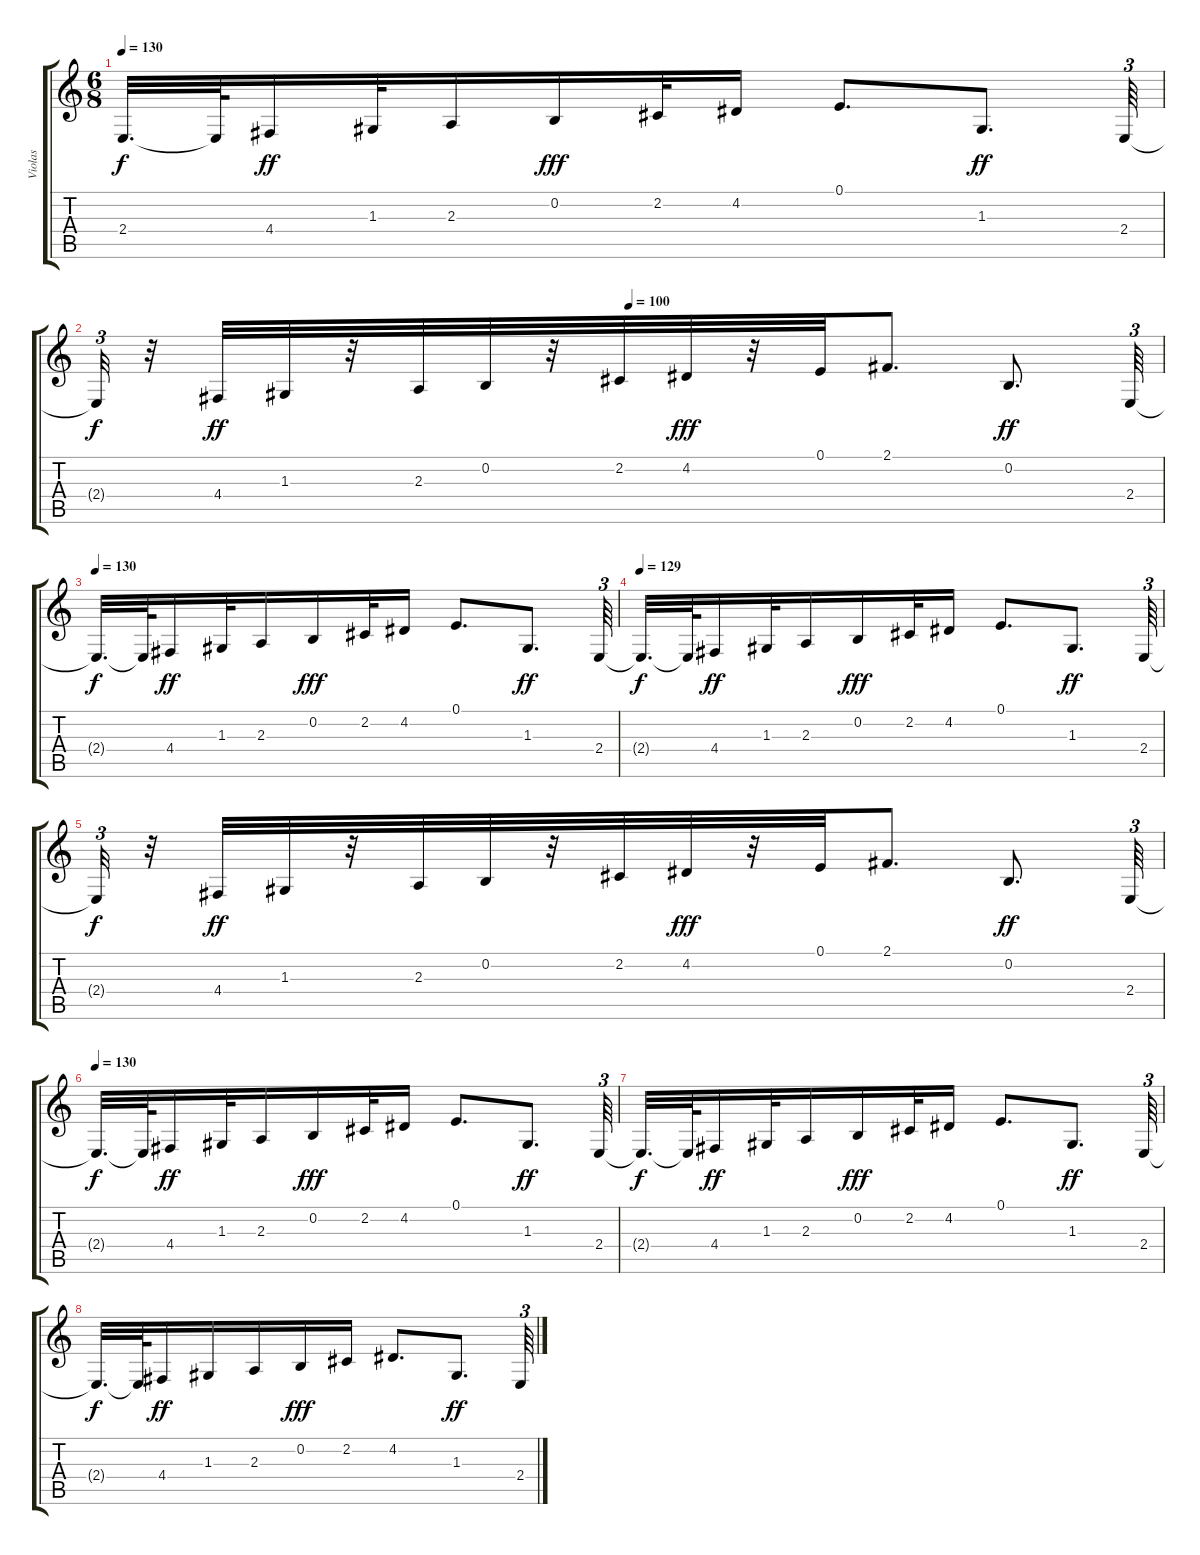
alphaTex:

\track ("Violas" "Violas") {instrument pizzicatostrings}
\staff {score tabs}
\tuning (E4 B3 G3 D3 A2 E2) {hide}
\ts (6 8)
\tempo 130
\clef g2
\ks c
2.4{t}.32{d dy f} 2.4{t}.64 4.4.16{dy ff} 1.3.32 2.3.16 0.2.16{dy fff} 2.2.32 4.2.16 0.1.8{d} 1.3.8{d dy ff} 2.4.64{tu (3 2)} |
\tempo (100 0.5)
2.4{t}.32{tu (3 2) dy f} r.32 4.4.32{dy ff} 1.3.32 r.32 2.3.32 0.2.32 r.32 2.2.32 4.2.32{dy fff} r.32 0.1.32 2.1.8{d} 0.2.8{d dy ff} 2.4.64{tu (3 2)} |
\tempo 130
2.4{t}.32{d dy f} 2.4{t}.64 4.4.16{dy ff} 1.3.32 2.3.16 0.2.16{dy fff} 2.2.32 4.2.16 0.1.8{d} 1.3.8{d dy ff} 2.4.64{tu (3 2)} |
\tempo 129
2.4{t}.32{d dy f} 2.4{t}.64 4.4.16{dy ff} 1.3.32 2.3.16 0.2.16{dy fff} 2.2.32 4.2.16 0.1.8{d} 1.3.8{d dy ff} 2.4.64{tu (3 2)} |
2.4{t}.32{tu (3 2) dy f} r.32 4.4.32{dy ff} 1.3.32 r.32 2.3.32 0.2.32 r.32 2.2.32 4.2.32{dy fff} r.32 0.1.32 2.1.8{d} 0.2.8{d dy ff} 2.4.64{tu (3 2)} |
\tempo 130
2.4{t}.32{d dy f} 2.4{t}.64 4.4.16{dy ff} 1.3.32 2.3.16 0.2.16{dy fff} 2.2.32 4.2.16 0.1.8{d} 1.3.8{d dy ff} 2.4.64{tu (3 2)} |
2.4{t}.32{d dy f} 2.4{t}.64 4.4.16{dy ff} 1.3.32 2.3.16 0.2.16{dy fff} 2.2.32 4.2.16 0.1.8{d} 1.3.8{d dy ff} 2.4.64{tu (3 2)} |
2.4{t}.32{d dy f} 2.4{t}.64 4.4.16{dy ff} 1.3.16 2.3.16 0.2.16{dy fff} 2.2.16 4.2.8{d} 1.3.8{d dy ff} 2.4.64{tu (3 2)}
